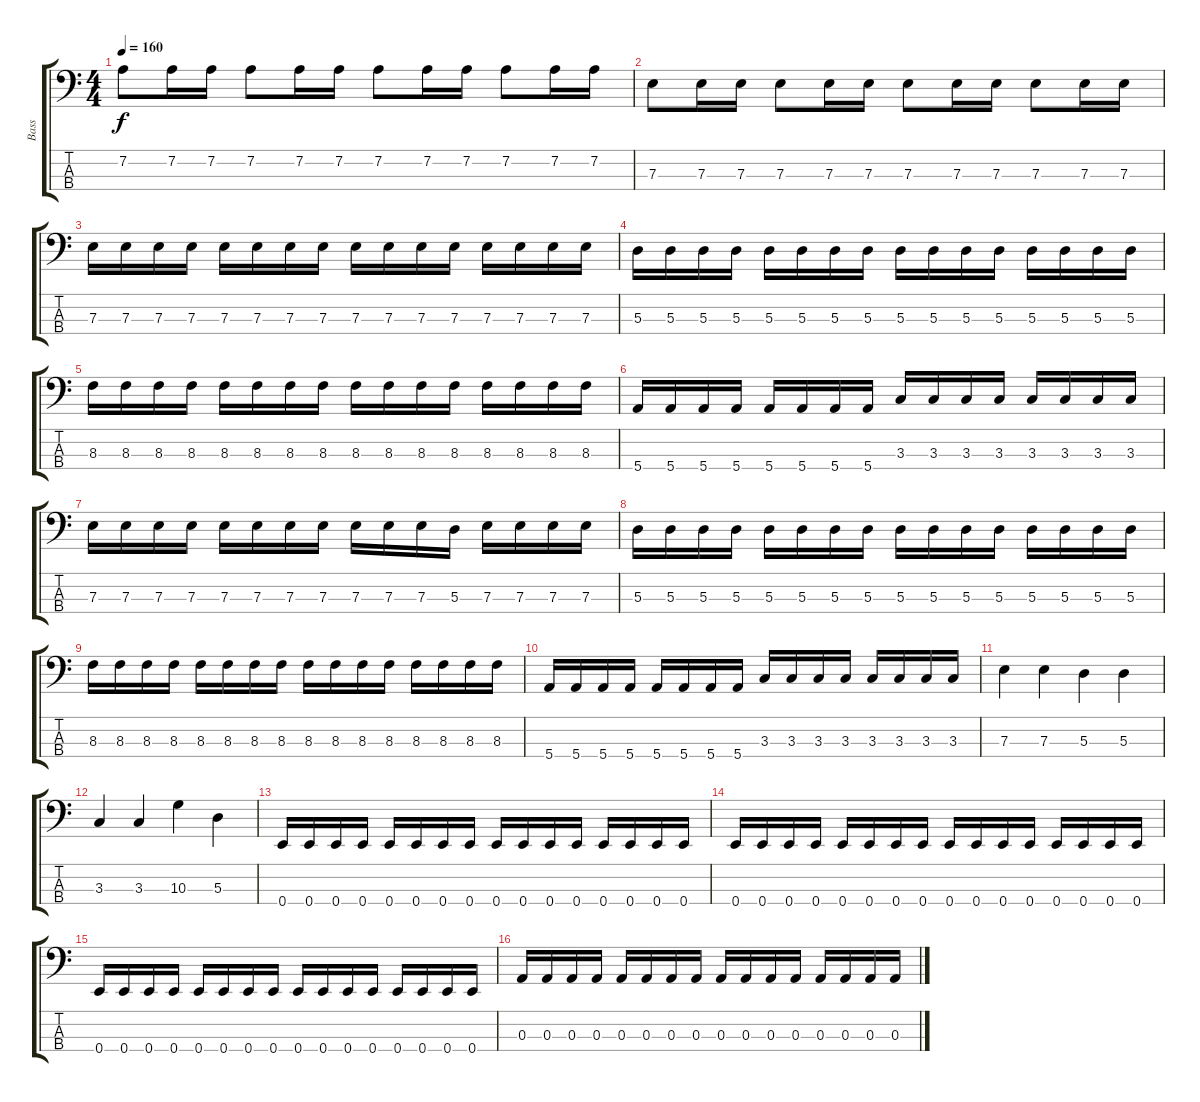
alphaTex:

\track ("Bass" "Bass") {instrument electricbassfinger}
\staff {score tabs}
\tuning (G2 D2 A1 E1) {hide}
\ts (4 4)
\tempo 160
\clef f4
\ks c
7.2.8{dy f} 7.2.16 7.2.16 7.2.8 7.2.16 7.2.16 7.2.8 7.2.16 7.2.16 7.2.8 7.2.16 7.2.16 |
7.3.8 7.3.16 7.3.16 7.3.8 7.3.16 7.3.16 7.3.8 7.3.16 7.3.16 7.3.8 7.3.16 7.3.16 |
7.3.16 7.3.16 7.3.16 7.3.16 7.3.16 7.3.16 7.3.16 7.3.16 7.3.16 7.3.16 7.3.16 7.3.16 7.3.16 7.3.16 7.3.16 7.3.16 |
5.3.16 5.3.16 5.3.16 5.3.16 5.3.16 5.3.16 5.3.16 5.3.16 5.3.16 5.3.16 5.3.16 5.3.16 5.3.16 5.3.16 5.3.16 5.3.16 |
8.3.16 8.3.16 8.3.16 8.3.16 8.3.16 8.3.16 8.3.16 8.3.16 8.3.16 8.3.16 8.3.16 8.3.16 8.3.16 8.3.16 8.3.16 8.3.16 |
5.4.16 5.4.16 5.4.16 5.4.16 5.4.16 5.4.16 5.4.16 5.4.16 3.3.16 3.3.16 3.3.16 3.3.16 3.3.16 3.3.16 3.3.16 3.3.16 |
7.3.16 7.3.16 7.3.16 7.3.16 7.3.16 7.3.16 7.3.16 7.3.16 7.3.16 7.3.16 7.3.16 5.3.16 7.3.16 7.3.16 7.3.16 7.3.16 |
5.3.16 5.3.16 5.3.16 5.3.16 5.3.16 5.3.16 5.3.16 5.3.16 5.3.16 5.3.16 5.3.16 5.3.16 5.3.16 5.3.16 5.3.16 5.3.16 |
8.3.16 8.3.16 8.3.16 8.3.16 8.3.16 8.3.16 8.3.16 8.3.16 8.3.16 8.3.16 8.3.16 8.3.16 8.3.16 8.3.16 8.3.16 8.3.16 |
5.4.16 5.4.16 5.4.16 5.4.16 5.4.16 5.4.16 5.4.16 5.4.16 3.3.16 3.3.16 3.3.16 3.3.16 3.3.16 3.3.16 3.3.16 3.3.16 |
7.3.4 7.3.4 5.3.4 5.3.4 |
3.3.4 3.3.4 10.3.4 5.3.4 |
0.4.16 0.4.16 0.4.16 0.4.16 0.4.16 0.4.16 0.4.16 0.4.16 0.4.16 0.4.16 0.4.16 0.4.16 0.4.16 0.4.16 0.4.16 0.4.16 |
0.4.16 0.4.16 0.4.16 0.4.16 0.4.16 0.4.16 0.4.16 0.4.16 0.4.16 0.4.16 0.4.16 0.4.16 0.4.16 0.4.16 0.4.16 0.4.16 |
0.4.16 0.4.16 0.4.16 0.4.16 0.4.16 0.4.16 0.4.16 0.4.16 0.4.16 0.4.16 0.4.16 0.4.16 0.4.16 0.4.16 0.4.16 0.4.16 |
0.3.16 0.3.16 0.3.16 0.3.16 0.3.16 0.3.16 0.3.16 0.3.16 0.3.16 0.3.16 0.3.16 0.3.16 0.3.16 0.3.16 0.3.16 0.3.16
